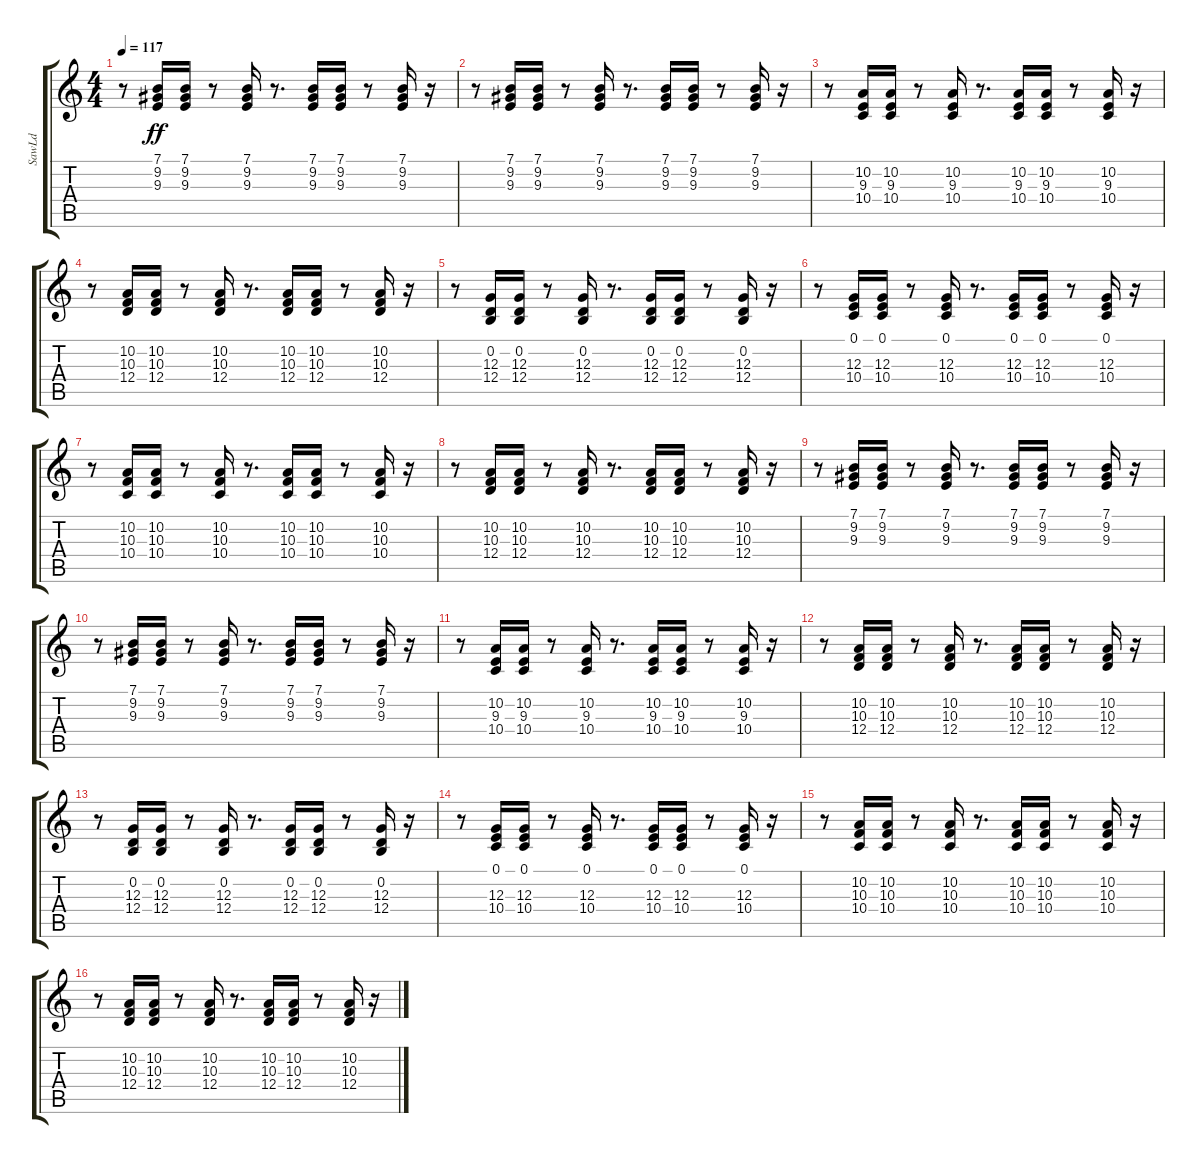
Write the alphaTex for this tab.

\track ("SawLd" "SawLd") {instrument lead2sawtooth}
\staff {score tabs}
\tuning (E4 B3 G3 D3 A2 E2) {hide}
\ts (4 4)
\tempo 117
\clef g2
\ks c
r.8{dy ff} (7.1 9.2 9.3).16 (7.1 9.2 9.3).16 r.8 (7.1 9.2 9.3).16 r.8{d} (7.1 9.2 9.3).16 (7.1 9.2 9.3).16 r.8 (7.1 9.2 9.3).16 r.16 |
r.8 (7.1 9.2 9.3).16 (7.1 9.2 9.3).16 r.8 (7.1 9.2 9.3).16 r.8{d} (7.1 9.2 9.3).16 (7.1 9.2 9.3).16 r.8 (7.1 9.2 9.3).16 r.16 |
r.8 (10.2 9.3 10.4).16 (10.2 9.3 10.4).16 r.8 (10.2 9.3 10.4).16 r.8{d} (10.2 9.3 10.4).16 (10.2 9.3 10.4).16 r.8 (10.2 9.3 10.4).16 r.16 |
r.8 (10.2 10.3 12.4).16 (10.2 10.3 12.4).16 r.8 (10.2 10.3 12.4).16 r.8{d} (10.2 10.3 12.4).16 (10.2 10.3 12.4).16 r.8 (10.2 10.3 12.4).16 r.16 |
r.8 (0.2 12.3 12.4).16 (0.2 12.3 12.4).16 r.8 (0.2 12.3 12.4).16 r.8{d} (0.2 12.3 12.4).16 (0.2 12.3 12.4).16 r.8 (0.2 12.3 12.4).16 r.16 |
r.8 (0.1 12.3 10.4).16 (0.1 12.3 10.4).16 r.8 (0.1 12.3 10.4).16 r.8{d} (0.1 12.3 10.4).16 (0.1 12.3 10.4).16 r.8 (0.1 12.3 10.4).16 r.16 |
r.8 (10.2 10.3 10.4).16 (10.2 10.3 10.4).16 r.8 (10.2 10.3 10.4).16 r.8{d} (10.2 10.3 10.4).16 (10.2 10.3 10.4).16 r.8 (10.2 10.3 10.4).16 r.16 |
r.8 (10.2 10.3 12.4).16 (10.2 10.3 12.4).16 r.8 (10.2 10.3 12.4).16 r.8{d} (10.2 10.3 12.4).16 (10.2 10.3 12.4).16 r.8 (10.2 10.3 12.4).16 r.16 |
r.8 (7.1 9.2 9.3).16 (7.1 9.2 9.3).16 r.8 (7.1 9.2 9.3).16 r.8{d} (7.1 9.2 9.3).16 (7.1 9.2 9.3).16 r.8 (7.1 9.2 9.3).16 r.16 |
r.8 (7.1 9.2 9.3).16 (7.1 9.2 9.3).16 r.8 (7.1 9.2 9.3).16 r.8{d} (7.1 9.2 9.3).16 (7.1 9.2 9.3).16 r.8 (7.1 9.2 9.3).16 r.16 |
r.8 (10.2 9.3 10.4).16 (10.2 9.3 10.4).16 r.8 (10.2 9.3 10.4).16 r.8{d} (10.2 9.3 10.4).16 (10.2 9.3 10.4).16 r.8 (10.2 9.3 10.4).16 r.16 |
r.8 (10.2 10.3 12.4).16 (10.2 10.3 12.4).16 r.8 (10.2 10.3 12.4).16 r.8{d} (10.2 10.3 12.4).16 (10.2 10.3 12.4).16 r.8 (10.2 10.3 12.4).16 r.16 |
r.8 (0.2 12.3 12.4).16 (0.2 12.3 12.4).16 r.8 (0.2 12.3 12.4).16 r.8{d} (0.2 12.3 12.4).16 (0.2 12.3 12.4).16 r.8 (0.2 12.3 12.4).16 r.16 |
r.8 (0.1 12.3 10.4).16 (0.1 12.3 10.4).16 r.8 (0.1 12.3 10.4).16 r.8{d} (0.1 12.3 10.4).16 (0.1 12.3 10.4).16 r.8 (0.1 12.3 10.4).16 r.16 |
r.8 (10.2 10.3 10.4).16 (10.2 10.3 10.4).16 r.8 (10.2 10.3 10.4).16 r.8{d} (10.2 10.3 10.4).16 (10.2 10.3 10.4).16 r.8 (10.2 10.3 10.4).16 r.16 |
r.8 (10.2 10.3 12.4).16 (10.2 10.3 12.4).16 r.8 (10.2 10.3 12.4).16 r.8{d} (10.2 10.3 12.4).16 (10.2 10.3 12.4).16 r.8 (10.2 10.3 12.4).16 r.16
